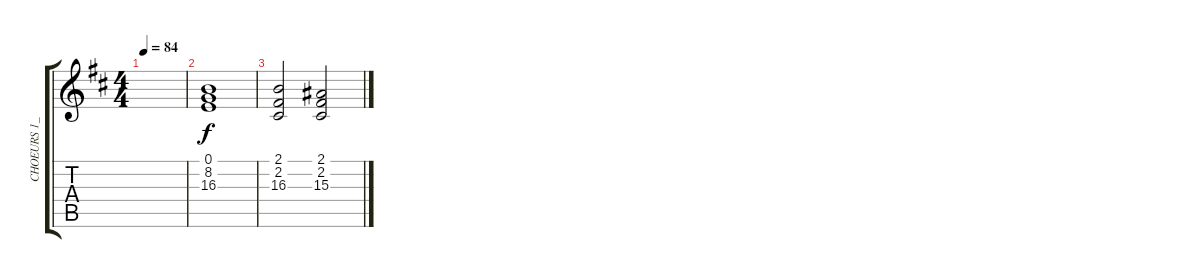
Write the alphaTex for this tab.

\track ("CHOEURS 1_2" "CHOEURS 1_") {instrument choiraahs}
\staff {score tabs}
\tuning (E4 B3 G3 D3 A2 E2) {hide}
\ts (4 4)
\tempo 84
\clef g2
\ks d
|
(0.1 8.2 16.3).1 |
(2.1 2.2 16.3).2 (2.1 2.2 15.3).2
